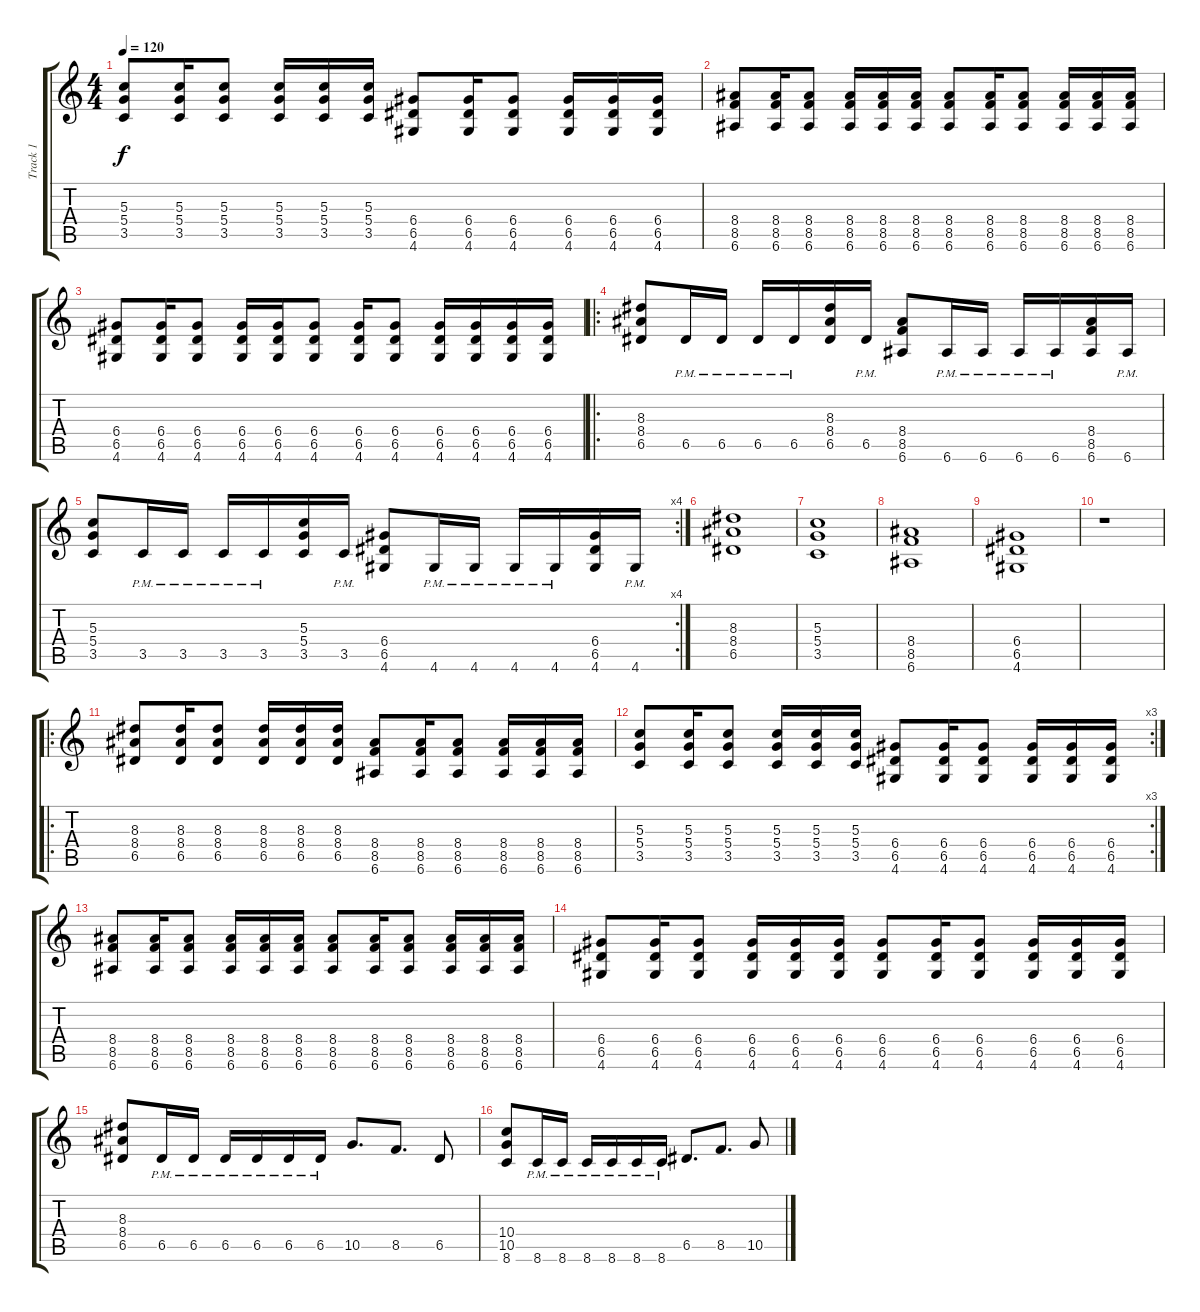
\track ("Track 1" "Track 1") {instrument overdrivenguitar}
\staff {score tabs}
\tuning (E4 B3 G3 D3 A2 E2) {hide}
\ts (4 4)
\tempo 120
\clef g2
\ks c
(5.3 5.4 3.5).8{dy f} (5.3 5.4 3.5).16 (5.3 5.4 3.5).8 (5.3 5.4 3.5).16 (5.3 5.4 3.5).16 (5.3 5.4 3.5).16 (6.4 6.5 4.6).8 (6.4 6.5 4.6).16 (6.4 6.5 4.6).8 (6.4 6.5 4.6).16 (6.4 6.5 4.6).16 (6.4 6.5 4.6).16 |
(8.4 8.5 6.6).8 (8.4 8.5 6.6).16 (8.4 8.5 6.6).8 (8.4 8.5 6.6).16 (8.4 8.5 6.6).16 (8.4 8.5 6.6).16 (8.4 8.5 6.6).8 (8.4 8.5 6.6).16 (8.4 8.5 6.6).8 (8.4 8.5 6.6).16 (8.4 8.5 6.6).16 (8.4 8.5 6.6).16 |
(6.4 6.5 4.6).8 (6.4 6.5 4.6).16 (6.4 6.5 4.6).8 (6.4 6.5 4.6).16 (6.4 6.5 4.6).16 (6.4 6.5 4.6).8 (6.4 6.5 4.6).16 (6.4 6.5 4.6).8 (6.4 6.5 4.6).16 (6.4 6.5 4.6).16 (6.4 6.5 4.6).16 (6.4 6.5 4.6).16 |
\ro
(8.3 8.4 6.5).8 6.5{pm}.16 6.5{pm}.16 6.5{pm}.16 6.5{pm}.16 (8.3 8.4 6.5).16 6.5{pm}.16 (8.4 8.5 6.6).8 6.6{pm}.16 6.6{pm}.16 6.6{pm}.16 6.6{pm}.16 (8.4 8.5 6.6).16 6.6{pm}.16 |
\rc 4
(5.3 5.4 3.5).8 3.5{pm}.16 3.5{pm}.16 3.5{pm}.16 3.5{pm}.16 (5.3 5.4 3.5).16 3.5{pm}.16 (6.4 6.5 4.6).8 4.6{pm}.16 4.6{pm}.16 4.6{pm}.16 4.6{pm}.16 (6.4 6.5 4.6).16 4.6{pm}.16 |
(8.3 8.4 6.5).1 |
(5.3 5.4 3.5).1 |
(8.4 8.5 6.6).1 |
(6.4 6.5 4.6).1 |
r.1 |
\ro
(8.3 8.4 6.5).8 (8.3 8.4 6.5).16 (8.3 8.4 6.5).8 (8.3 8.4 6.5).16 (8.3 8.4 6.5).16 (8.3 8.4 6.5).16 (8.4 8.5 6.6).8 (8.4 8.5 6.6).16 (8.4 8.5 6.6).8 (8.4 8.5 6.6).16 (8.4 8.5 6.6).16 (8.4 8.5 6.6).16 |
\rc 3
(5.3 5.4 3.5).8 (5.3 5.4 3.5).16 (5.3 5.4 3.5).8 (5.3 5.4 3.5).16 (5.3 5.4 3.5).16 (5.3 5.4 3.5).16 (6.4 6.5 4.6).8 (6.4 6.5 4.6).16 (6.4 6.5 4.6).8 (6.4 6.5 4.6).16 (6.4 6.5 4.6).16 (6.4 6.5 4.6).16 |
(8.4 8.5 6.6).8 (8.4 8.5 6.6).16 (8.4 8.5 6.6).8 (8.4 8.5 6.6).16 (8.4 8.5 6.6).16 (8.4 8.5 6.6).16 (8.4 8.5 6.6).8 (8.4 8.5 6.6).16 (8.4 8.5 6.6).8 (8.4 8.5 6.6).16 (8.4 8.5 6.6).16 (8.4 8.5 6.6).16 |
(6.4 6.5 4.6).8 (6.4 6.5 4.6).16 (6.4 6.5 4.6).8 (6.4 6.5 4.6).16 (6.4 6.5 4.6).16 (6.4 6.5 4.6).16 (6.4 6.5 4.6).8 (6.4 6.5 4.6).16 (6.4 6.5 4.6).8 (6.4 6.5 4.6).16 (6.4 6.5 4.6).16 (6.4 6.5 4.6).16 |
(8.3 8.4 6.5).8 6.5{pm}.16 6.5{pm}.16 6.5{pm}.16 6.5{pm}.16 6.5{pm}.16 6.5{pm}.16 10.5.8{d} 8.5.8{d} 6.5.8 |
(10.4 10.5 8.6).8 8.6{pm}.16 8.6{pm}.16 8.6{pm}.16 8.6{pm}.16 8.6{pm}.16 8.6{pm}.16 6.5.8{d} 8.5.8{d} 10.5.8
